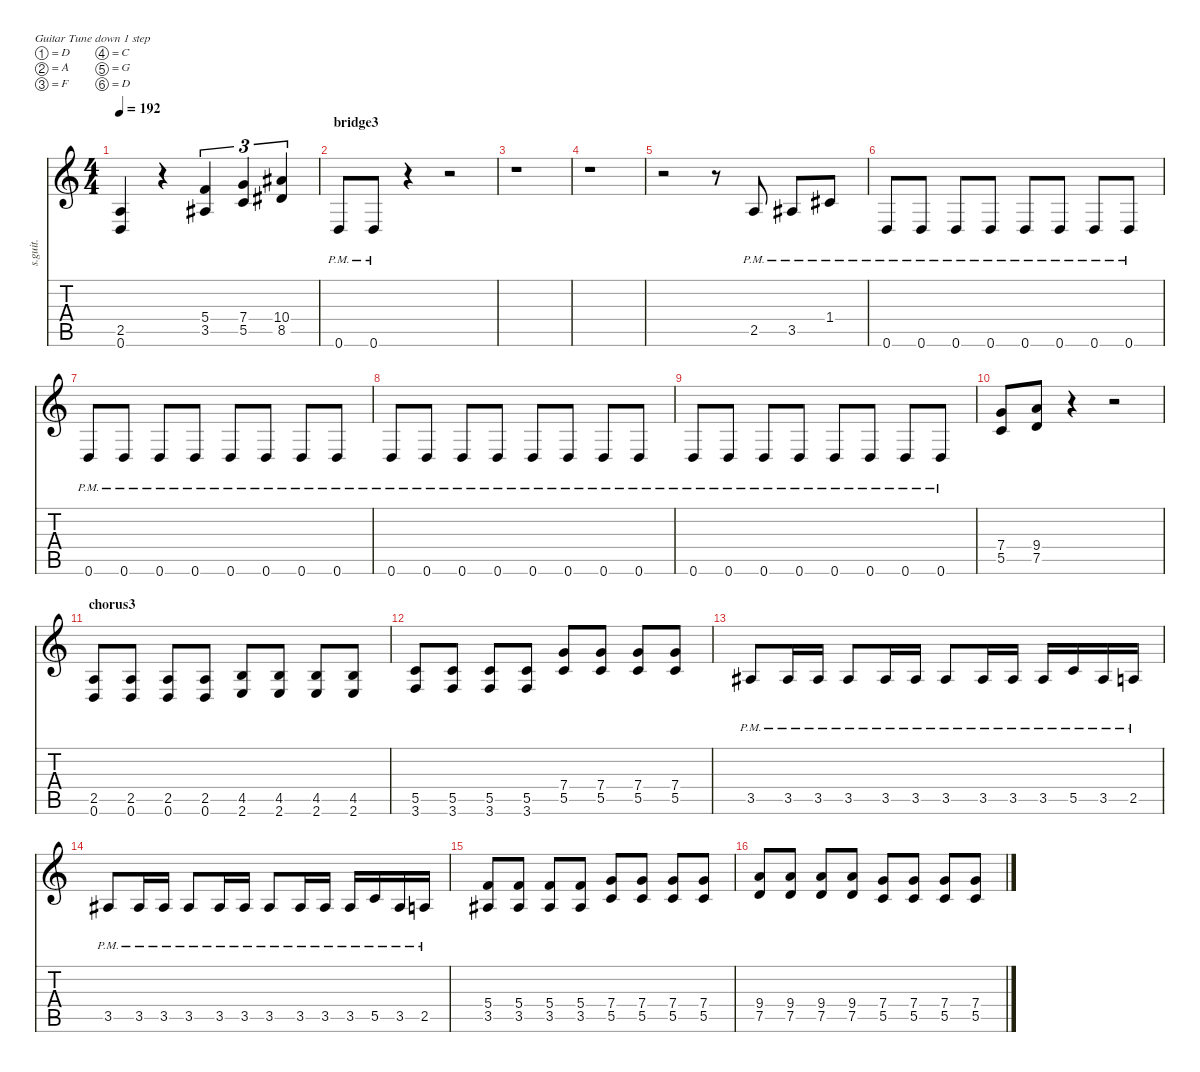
\defaultSystemsLayout 4
\hideDynamics
\bracketExtendMode nobrackets
\track ("Alexi Laiho" "s.guit.") {instrument distortionguitar}
\staff {score tabs}
\tuning (D4 A3 F3 C3 G2 D2)
\ts (4 4)
\tempo 192
\clef g2
\ks c
(2.5 0.6).4{lyrics (0 "") lyrics (1 "") lyrics (2 "") lyrics (3 "") lyrics (4 "") dy f} r.4 (5.4 3.5{acc #}).4{tu (3 2) lyrics (0 "") lyrics (1 "") lyrics (2 "") lyrics (3 "") lyrics (4 "")} (7.4 5.5).4{tu (3 2) lyrics (0 "") lyrics (1 "") lyrics (2 "") lyrics (3 "") lyrics (4 "")} (10.4{acc #} 8.5{acc #}).4{tu (3 2) lyrics (0 "") lyrics (1 "") lyrics (2 "") lyrics (3 "") lyrics (4 "")} |
\section ("" "bridge3")
0.6{pm}.8{lyrics (0 "") lyrics (1 "") lyrics (2 "") lyrics (3 "") lyrics (4 "")} 0.6{pm}.8{lyrics (0 "") lyrics (1 "") lyrics (2 "") lyrics (3 "") lyrics (4 "")} r.4 r.2 |
r.1 |
r.1 |
r.2 r.8 2.5{pm}.8{lyrics (0 "") lyrics (1 "") lyrics (2 "") lyrics (3 "") lyrics (4 "")} 3.5{pm acc #}.8{lyrics (0 "") lyrics (1 "") lyrics (2 "") lyrics (3 "") lyrics (4 "")} 1.4{pm acc #}.8{lyrics (0 "") lyrics (1 "") lyrics (2 "") lyrics (3 "") lyrics (4 "")} |
0.6{pm}.8{lyrics (0 "") lyrics (1 "") lyrics (2 "") lyrics (3 "") lyrics (4 "")} 0.6{pm}.8{lyrics (0 "") lyrics (1 "") lyrics (2 "") lyrics (3 "") lyrics (4 "")} 0.6{pm}.8{lyrics (0 "") lyrics (1 "") lyrics (2 "") lyrics (3 "") lyrics (4 "")} 0.6{pm}.8{lyrics (0 "") lyrics (1 "") lyrics (2 "") lyrics (3 "") lyrics (4 "")} 0.6{pm}.8{lyrics (0 "") lyrics (1 "") lyrics (2 "") lyrics (3 "") lyrics (4 "")} 0.6{pm}.8{lyrics (0 "") lyrics (1 "") lyrics (2 "") lyrics (3 "") lyrics (4 "")} 0.6{pm}.8{lyrics (0 "") lyrics (1 "") lyrics (2 "") lyrics (3 "") lyrics (4 "")} 0.6{pm}.8{lyrics (0 "") lyrics (1 "") lyrics (2 "") lyrics (3 "") lyrics (4 "")} |
0.6{pm}.8{lyrics (0 "") lyrics (1 "") lyrics (2 "") lyrics (3 "") lyrics (4 "")} 0.6{pm}.8{lyrics (0 "") lyrics (1 "") lyrics (2 "") lyrics (3 "") lyrics (4 "")} 0.6{pm}.8{lyrics (0 "") lyrics (1 "") lyrics (2 "") lyrics (3 "") lyrics (4 "")} 0.6{pm}.8{lyrics (0 "") lyrics (1 "") lyrics (2 "") lyrics (3 "") lyrics (4 "")} 0.6{pm}.8{lyrics (0 "") lyrics (1 "") lyrics (2 "") lyrics (3 "") lyrics (4 "")} 0.6{pm}.8{lyrics (0 "") lyrics (1 "") lyrics (2 "") lyrics (3 "") lyrics (4 "")} 0.6{pm}.8{lyrics (0 "") lyrics (1 "") lyrics (2 "") lyrics (3 "") lyrics (4 "")} 0.6{pm}.8{lyrics (0 "") lyrics (1 "") lyrics (2 "") lyrics (3 "") lyrics (4 "")} |
0.6{pm}.8{lyrics (0 "") lyrics (1 "") lyrics (2 "") lyrics (3 "") lyrics (4 "")} 0.6{pm}.8{lyrics (0 "") lyrics (1 "") lyrics (2 "") lyrics (3 "") lyrics (4 "")} 0.6{pm}.8{lyrics (0 "") lyrics (1 "") lyrics (2 "") lyrics (3 "") lyrics (4 "")} 0.6{pm}.8{lyrics (0 "") lyrics (1 "") lyrics (2 "") lyrics (3 "") lyrics (4 "")} 0.6{pm}.8{lyrics (0 "") lyrics (1 "") lyrics (2 "") lyrics (3 "") lyrics (4 "")} 0.6{pm}.8{lyrics (0 "") lyrics (1 "") lyrics (2 "") lyrics (3 "") lyrics (4 "")} 0.6{pm}.8{lyrics (0 "") lyrics (1 "") lyrics (2 "") lyrics (3 "") lyrics (4 "")} 0.6{pm}.8{lyrics (0 "") lyrics (1 "") lyrics (2 "") lyrics (3 "") lyrics (4 "")} |
0.6{pm}.8{lyrics (0 "") lyrics (1 "") lyrics (2 "") lyrics (3 "") lyrics (4 "")} 0.6{pm}.8{lyrics (0 "") lyrics (1 "") lyrics (2 "") lyrics (3 "") lyrics (4 "")} 0.6{pm}.8{lyrics (0 "") lyrics (1 "") lyrics (2 "") lyrics (3 "") lyrics (4 "")} 0.6{pm}.8{lyrics (0 "") lyrics (1 "") lyrics (2 "") lyrics (3 "") lyrics (4 "")} 0.6{pm}.8{lyrics (0 "") lyrics (1 "") lyrics (2 "") lyrics (3 "") lyrics (4 "")} 0.6{pm}.8{lyrics (0 "") lyrics (1 "") lyrics (2 "") lyrics (3 "") lyrics (4 "")} 0.6{pm}.8{lyrics (0 "") lyrics (1 "") lyrics (2 "") lyrics (3 "") lyrics (4 "")} 0.6{pm}.8{lyrics (0 "") lyrics (1 "") lyrics (2 "") lyrics (3 "") lyrics (4 "")} |
(7.4 5.5).8{lyrics (0 "") lyrics (1 "") lyrics (2 "") lyrics (3 "") lyrics (4 "")} (9.4 7.5).8{lyrics (0 "") lyrics (1 "") lyrics (2 "") lyrics (3 "") lyrics (4 "")} r.4 r.2 |
\section ("" "chorus3")
(2.5 0.6).8{lyrics (0 "") lyrics (1 "") lyrics (2 "") lyrics (3 "") lyrics (4 "")} (2.5 0.6).8{lyrics (0 "") lyrics (1 "") lyrics (2 "") lyrics (3 "") lyrics (4 "")} (2.5 0.6).8{lyrics (0 "") lyrics (1 "") lyrics (2 "") lyrics (3 "") lyrics (4 "")} (2.5 0.6).8{lyrics (0 "") lyrics (1 "") lyrics (2 "") lyrics (3 "") lyrics (4 "")} (4.5 2.6).8{lyrics (0 "") lyrics (1 "") lyrics (2 "") lyrics (3 "") lyrics (4 "")} (4.5 2.6).8{lyrics (0 "") lyrics (1 "") lyrics (2 "") lyrics (3 "") lyrics (4 "")} (4.5 2.6).8{lyrics (0 "") lyrics (1 "") lyrics (2 "") lyrics (3 "") lyrics (4 "")} (4.5 2.6).8{lyrics (0 "") lyrics (1 "") lyrics (2 "") lyrics (3 "") lyrics (4 "")} |
(5.5 3.6).8{lyrics (0 "") lyrics (1 "") lyrics (2 "") lyrics (3 "") lyrics (4 "")} (5.5 3.6).8{lyrics (0 "") lyrics (1 "") lyrics (2 "") lyrics (3 "") lyrics (4 "")} (5.5 3.6).8{lyrics (0 "") lyrics (1 "") lyrics (2 "") lyrics (3 "") lyrics (4 "")} (5.5 3.6).8{lyrics (0 "") lyrics (1 "") lyrics (2 "") lyrics (3 "") lyrics (4 "")} (7.4 5.5).8{lyrics (0 "") lyrics (1 "") lyrics (2 "") lyrics (3 "") lyrics (4 "")} (7.4 5.5).8{lyrics (0 "") lyrics (1 "") lyrics (2 "") lyrics (3 "") lyrics (4 "")} (7.4 5.5).8{lyrics (0 "") lyrics (1 "") lyrics (2 "") lyrics (3 "") lyrics (4 "")} (7.4 5.5).8{lyrics (0 "") lyrics (1 "") lyrics (2 "") lyrics (3 "") lyrics (4 "")} |
3.5{pm acc #}.8{lyrics (0 "") lyrics (1 "") lyrics (2 "") lyrics (3 "") lyrics (4 "")} 3.5{pm acc #}.16{lyrics (0 "") lyrics (1 "") lyrics (2 "") lyrics (3 "") lyrics (4 "")} 3.5{pm acc #}.16{lyrics (0 "") lyrics (1 "") lyrics (2 "") lyrics (3 "") lyrics (4 "")} 3.5{pm acc #}.8{lyrics (0 "") lyrics (1 "") lyrics (2 "") lyrics (3 "") lyrics (4 "")} 3.5{pm acc #}.16{lyrics (0 "") lyrics (1 "") lyrics (2 "") lyrics (3 "") lyrics (4 "")} 3.5{pm acc #}.16{lyrics (0 "") lyrics (1 "") lyrics (2 "") lyrics (3 "") lyrics (4 "")} 3.5{pm acc #}.8{lyrics (0 "") lyrics (1 "") lyrics (2 "") lyrics (3 "") lyrics (4 "")} 3.5{pm acc #}.16{lyrics (0 "") lyrics (1 "") lyrics (2 "") lyrics (3 "") lyrics (4 "")} 3.5{pm acc #}.16{lyrics (0 "") lyrics (1 "") lyrics (2 "") lyrics (3 "") lyrics (4 "")} 3.5{pm acc #}.16{lyrics (0 "") lyrics (1 "") lyrics (2 "") lyrics (3 "") lyrics (4 "")} 5.5{pm}.16{lyrics (0 "") lyrics (1 "") lyrics (2 "") lyrics (3 "") lyrics (4 "")} 3.5{pm acc #}.16{lyrics (0 "") lyrics (1 "") lyrics (2 "") lyrics (3 "") lyrics (4 "")} 2.5{pm}.16{lyrics (0 "") lyrics (1 "") lyrics (2 "") lyrics (3 "") lyrics (4 "")} |
3.5{pm acc #}.8{lyrics (0 "") lyrics (1 "") lyrics (2 "") lyrics (3 "") lyrics (4 "")} 3.5{pm acc #}.16{lyrics (0 "") lyrics (1 "") lyrics (2 "") lyrics (3 "") lyrics (4 "")} 3.5{pm acc #}.16{lyrics (0 "") lyrics (1 "") lyrics (2 "") lyrics (3 "") lyrics (4 "")} 3.5{pm acc #}.8{lyrics (0 "") lyrics (1 "") lyrics (2 "") lyrics (3 "") lyrics (4 "")} 3.5{pm acc #}.16{lyrics (0 "") lyrics (1 "") lyrics (2 "") lyrics (3 "") lyrics (4 "")} 3.5{pm acc #}.16{lyrics (0 "") lyrics (1 "") lyrics (2 "") lyrics (3 "") lyrics (4 "")} 3.5{pm acc #}.8{lyrics (0 "") lyrics (1 "") lyrics (2 "") lyrics (3 "") lyrics (4 "")} 3.5{pm acc #}.16{lyrics (0 "") lyrics (1 "") lyrics (2 "") lyrics (3 "") lyrics (4 "")} 3.5{pm acc #}.16{lyrics (0 "") lyrics (1 "") lyrics (2 "") lyrics (3 "") lyrics (4 "")} 3.5{pm acc #}.16{lyrics (0 "") lyrics (1 "") lyrics (2 "") lyrics (3 "") lyrics (4 "")} 5.5{pm}.16{lyrics (0 "") lyrics (1 "") lyrics (2 "") lyrics (3 "") lyrics (4 "")} 3.5{pm acc #}.16{lyrics (0 "") lyrics (1 "") lyrics (2 "") lyrics (3 "") lyrics (4 "")} 2.5{pm}.16{lyrics (0 "") lyrics (1 "") lyrics (2 "") lyrics (3 "") lyrics (4 "")} |
(5.4 3.5{acc #}).8{lyrics (0 "") lyrics (1 "") lyrics (2 "") lyrics (3 "") lyrics (4 "")} (5.4 3.5{acc #}).8{lyrics (0 "") lyrics (1 "") lyrics (2 "") lyrics (3 "") lyrics (4 "")} (5.4 3.5{acc #}).8{lyrics (0 "") lyrics (1 "") lyrics (2 "") lyrics (3 "") lyrics (4 "")} (5.4 3.5{acc #}).8{lyrics (0 "") lyrics (1 "") lyrics (2 "") lyrics (3 "") lyrics (4 "")} (7.4 5.5).8{lyrics (0 "") lyrics (1 "") lyrics (2 "") lyrics (3 "") lyrics (4 "")} (7.4 5.5).8{lyrics (0 "") lyrics (1 "") lyrics (2 "") lyrics (3 "") lyrics (4 "")} (7.4 5.5).8{lyrics (0 "") lyrics (1 "") lyrics (2 "") lyrics (3 "") lyrics (4 "")} (7.4 5.5).8{lyrics (0 "") lyrics (1 "") lyrics (2 "") lyrics (3 "") lyrics (4 "")} |
(9.4 7.5).8{lyrics (0 "") lyrics (1 "") lyrics (2 "") lyrics (3 "") lyrics (4 "")} (9.4 7.5).8{lyrics (0 "") lyrics (1 "") lyrics (2 "") lyrics (3 "") lyrics (4 "")} (9.4 7.5).8{lyrics (0 "") lyrics (1 "") lyrics (2 "") lyrics (3 "") lyrics (4 "")} (9.4 7.5).8{lyrics (0 "") lyrics (1 "") lyrics (2 "") lyrics (3 "") lyrics (4 "")} (7.4 5.5).8{lyrics (0 "") lyrics (1 "") lyrics (2 "") lyrics (3 "") lyrics (4 "")} (7.4 5.5).8{lyrics (0 "") lyrics (1 "") lyrics (2 "") lyrics (3 "") lyrics (4 "")} (7.4 5.5).8{lyrics (0 "") lyrics (1 "") lyrics (2 "") lyrics (3 "") lyrics (4 "")} (7.4 5.5).8{lyrics (0 "") lyrics (1 "") lyrics (2 "") lyrics (3 "") lyrics (4 "")}
